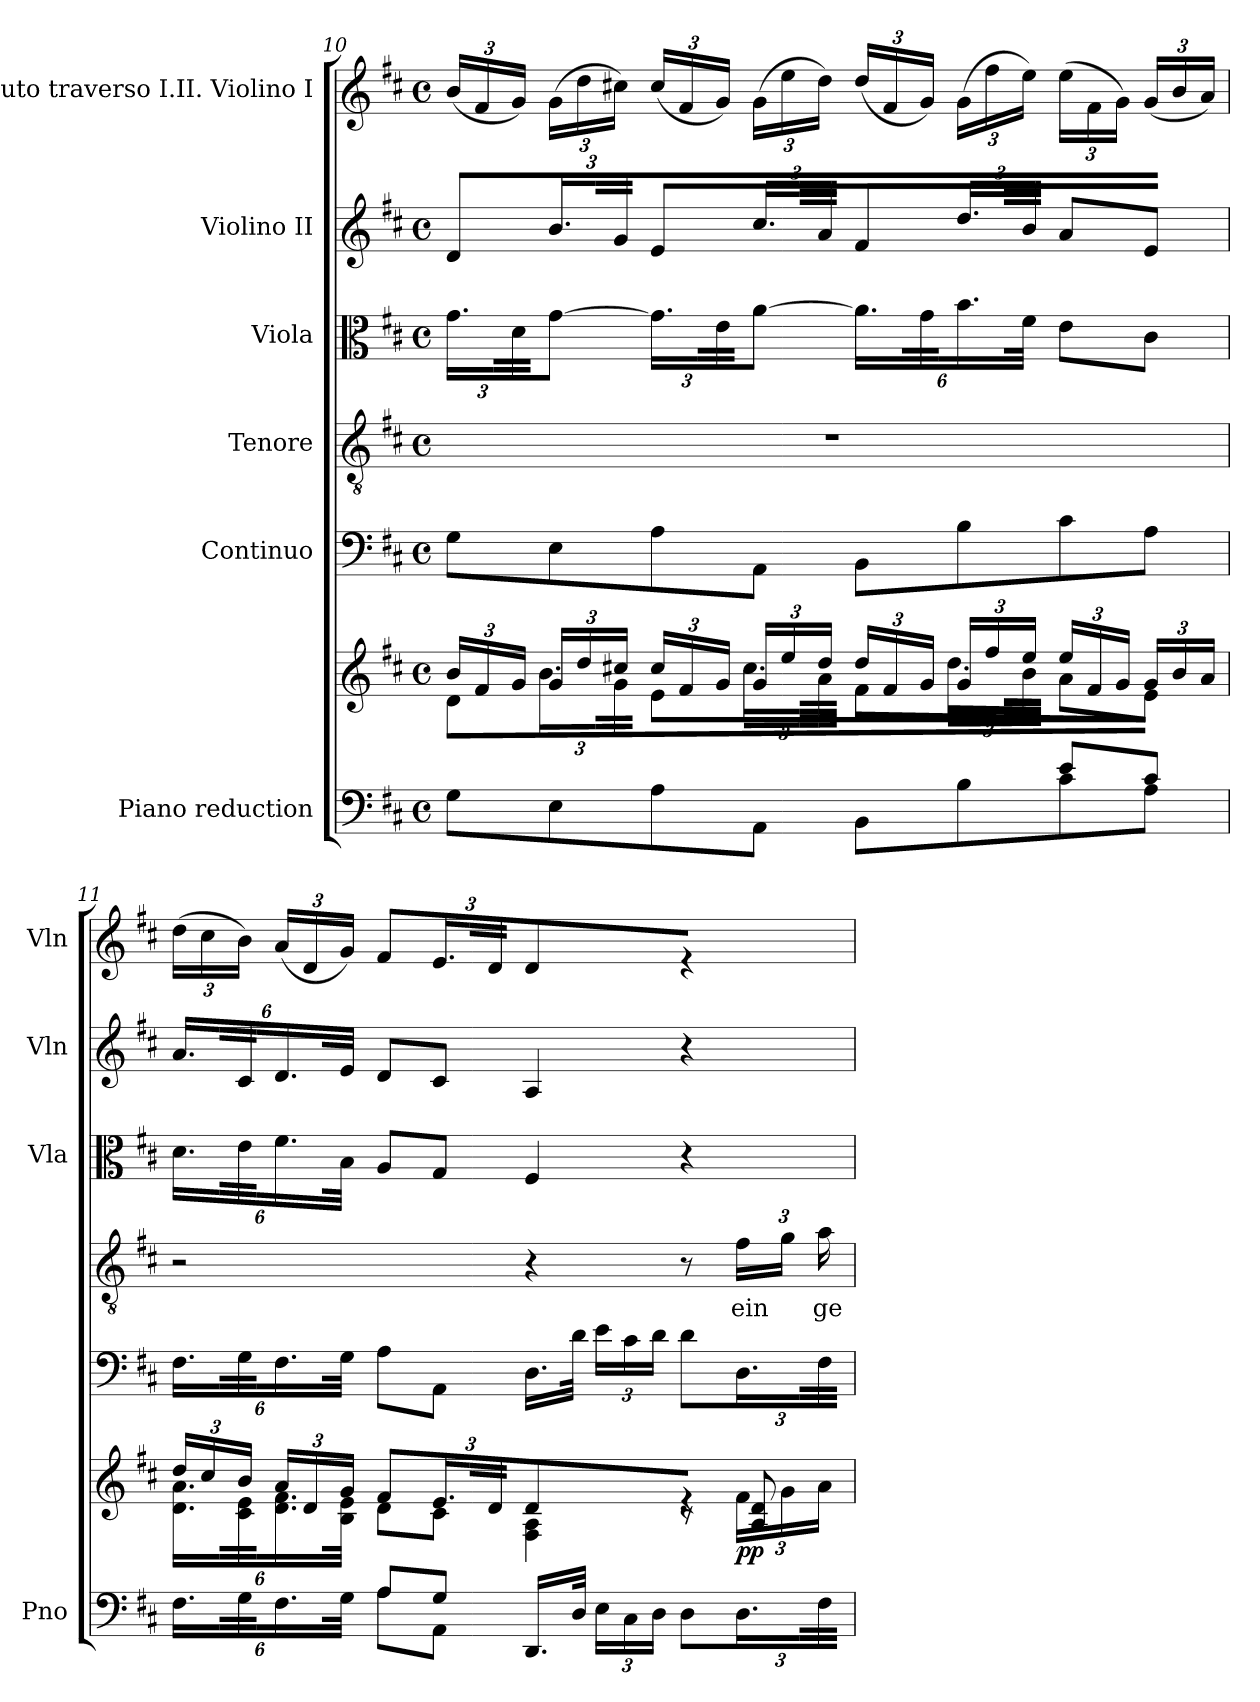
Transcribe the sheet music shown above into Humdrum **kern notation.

**kern	**kern	**dynam	**kern	**kern	**text	**kern	**kern	**kern
*part6	*part6	*part6	*part5	*part4	*part4	*part3	*part2	*part1
*staff7	*staff6	*staff6/7	*staff5	*staff4	*staff4	*staff3	*staff2	*staff1
*I"Piano reduction	*	*	*I"Continuo	*I"Tenore	*	*I"Viola	*I"Violino II	*I"Flauto traverso I.II. Violino I
*I'Pno	*	*	*	*	*	*I'Vla	*I'Vln	*I'Vln
*clefF4	*clefG2	*	*clefF4	*clefGv2	*	*clefC3	*clefG2	*clefG2
*k[f#c#]	*k[f#c#]	*	*k[f#c#]	*k[f#c#]	*	*k[f#c#]	*k[f#c#]	*k[f#c#]
*M4/4	*M4/4	*	*M4/4	*M4/4	*	*M4/4	*M4/4	*M4/4
*met(c)	*met(c)	*	*met(c)	*met(c)	*	*met(c)	*met(c)	*met(c)
=10	=10	=10	=10	=10	=10	=10	=10	=10
*^	*	*	*	*	*	*	*	*
*	*	*Xbrackettup	*	*	*	*	*Xbrackettup	*	*Xbrackettup
*	*	*^	*	*	*	*	*	*	*
2ryy	8G\L	24b/LL	8d\L	.	8G\L	1r	.	24.g\LL	8d/L	(<24b/LL
.	.	24f#/	.	.	.	.	.	.	.	24f#/
.	.	.	.	.	.	.	.	48rbyy	.	.
.	.	24g/JJ	.	.	.	.	.	48d\JK	.	24g/JJ)
.	.	.	.	.	.	.	.	48rgyy	.	.
*	*	*	*	*	*	*	*	*	*Xbrackettup	*
.	8E\	24g/LL	24.b\L	.	8E\	.	.	[8g\J	24.b/L	(>24g\LL
.	.	24dd/	.	.	.	.	.	.	.	24dd\
.	.	.	48rbbbyy	.	.	.	.	.	48ryy	.
.	.	24cc#X/JJ	48g\JJk	.	.	.	.	.	48g/JJk	24cc#X\JJ)
.	.	.	48ryy	.	.	.	.	.	48ryy	.
.	8A\	24cc#/LL	8e\L	.	8A\	.	.	24.g\LL]	8e/L	(<24cc#/LL
.	.	24f#/	.	.	.	.	.	.	.	24f#/
.	.	.	.	.	.	.	.	48rbyy	.	.
.	.	24g/JJ	.	.	.	.	.	48e\JK	.	24g/JJ)
.	.	.	.	.	.	.	.	48rgyy	.	.
.	8AA\J	24g/LL	24.cc#\L	.	8AA\J	.	.	[8a\J	24.cc#/L	(>24g\LL
.	.	24ee/	.	.	.	.	.	.	.	24ee\
.	.	.	48rgggyy	.	.	.	.	.	48ryy	.
.	.	24dd/JJ	48a\JJk	.	.	.	.	.	48a/JJk	24dd\JJ)
.	.	.	48ryy	.	.	.	.	.	48ryy	.
4ryy	8BB\L	24dd/LL	8f#\L	.	8BB\L	.	.	24.a\LL]	8f#/L	(<24dd/LL
.	.	24f#/	.	.	.	.	.	.	.	24f#/
.	.	.	.	.	.	.	.	48rddyy	.	.
.	.	24g/JJ	.	.	.	.	.	48g\K	.	24g/JJ)
.	.	.	.	.	.	.	.	48raayy	.	.
.	8B\	24g/LL	24.dd\L	.	8B\	.	.	24.b\	24.dd/L	(>24g\LL
.	.	24ff#/	.	.	.	.	.	.	.	24ff#\
.	.	.	48rcccyy	.	.	.	.	48rffyy	48ryy	.
.	.	24ee/JJ	48b\JJk	.	.	.	.	48f#\JJk	48b/JJk	24ee\JJ)
.	.	.	48ryy	.	.	.	.	48ryy	48ryy	.
8e/L	8c#\	24ee/LL	8a\L	.	8c#\	.	.	8e\L	8a/L	(>24ee\LL
.	.	24f#/	.	.	.	.	.	.	.	24f#\
.	.	24g/JJ	.	.	.	.	.	.	.	24g\JJ)
8c#/J	8A\J	24g/LL	8e\J	.	8A\J	.	.	8c#\J	8e/J	(<24g/LL
.	.	24b/	.	.	.	.	.	.	.	24b/
.	.	24a/JJ	.	.	.	.	.	.	.	24a/JJ)
*	*	*v	*v	*	*	*	*	*	*	*
!!LO:LB:g=z
=11	=11	=11	=11	=11	=11	=11	=11	=11	=11
*	*Xbrackettup	*	*	*Xbrackettup	*	*	*	*	*
*	*	*^	*	*	*	*	*	*	*
*	*	*	*^	*	*	*	*	*	*	*
4ryy	24.F#\LL	24dd/LL	24.d\ 24.a\LL	2..ryy	.	24.F#\LL	2r	.	24.d\LL	24.a/LL	(>24dd\LL
.	.	24cc#/	.	.	.	.	.	.	.	.	24cc#\
.	48rddddyy	.	48rddyy	.	.	48rcccyy	.	.	48ryy	48rDyy	.
.	48G\K	24b/JJ	48c#\ 48e\K	.	.	48G\K	.	.	48e\K	48c#/K	24b\JJ)
.	48rcccyy	.	48raayy	.	.	48rddyy	.	.	48reyy	48rAyy	.
.	24.F#\	24a/LL	24.d\ 24.f#\	.	.	24.F#\	.	.	24.f#\	24.d/	(<24a/LL
.	.	24d/	.	.	.	.	.	.	.	.	24d/
.	48rddddyy	.	48raayy	.	.	48rcccyy	.	.	48rgyy	48rAyy	.
.	48G\JJk	24g/JJ	48B\ 48e\JJk	.	.	48G\JJk	.	.	48B\JJk	48e/JJk	24g/JJ)
.	48ryy	.	48ryy	.	.	48ryy	.	.	48ryy	48ryy	.
8A/L	8A\L	8f#/L	8d\L	.	.	8A\L	.	.	8A/L	8d/L	8f#/L
8G/J	8AA\J	24.e/L	8c#\J	.	.	8AA\J	.	.	8G/J	8c#/J	24.e/L
.	.	48rBByy	.	.	.	.	.	.	.	.	48rcyy
.	.	48d/JJk	.	.	.	.	.	.	.	.	48d/JJk
.	.	48ryy	.	.	.	.	.	.	.	.	48ryy
4ryy	16.DD/LL	4d/	4F#\ 4A\	.	.	16.D\LL	4r	.	4F#/	4A/	4d/
.	32D/JJk	.	.	.	.	32d\JJk	.	.	.	.	.
.	24E\LL	.	.	.	.	24e\LL	.	.	.	.	.
.	24C#\	.	.	.	.	24c#\	.	.	.	.	.
.	24D\JJ	.	.	.	.	24d\JJ	.	.	.	.	.
8ryy	8D\L	4r	8r	.	.	8d\L	8r	.	4r	4r	4r
*	*	*	*	*	*	*	*Xbrackettup	*	*	*	*
!	!	!	!	!	!LO:DY:b	!	!	!LO:LY:b	!	!	!
8ryy	24.D\L	.	24f#\LL	8A/ 8d/	pp	24.D\L	24f#\LL	ein	.	.	.
.	.	.	24g\	.	.	.	24g\JJ	.	.	.	.
.	48rddyy	.	.	.	.	48rgyy	.	.	.	.	.
!	!	!	!	!	!	!	!	!LO:LY:b	!	!	!
.	48F#\JJk	.	24a\JJ	.	.	48F#\JJk	24a\	ge-	.	.	.
.	48ryy	.	.	.	.	48ryy	.	.	.	.	.
*v	*v	*	*	*	*	*	*	*	*	*	*
*	*v	*v	*v	*	*	*	*	*	*	*
=	=	=	=	=	=	=	=	=
*-	*-	*-	*-	*-	*-	*-	*-	*-
